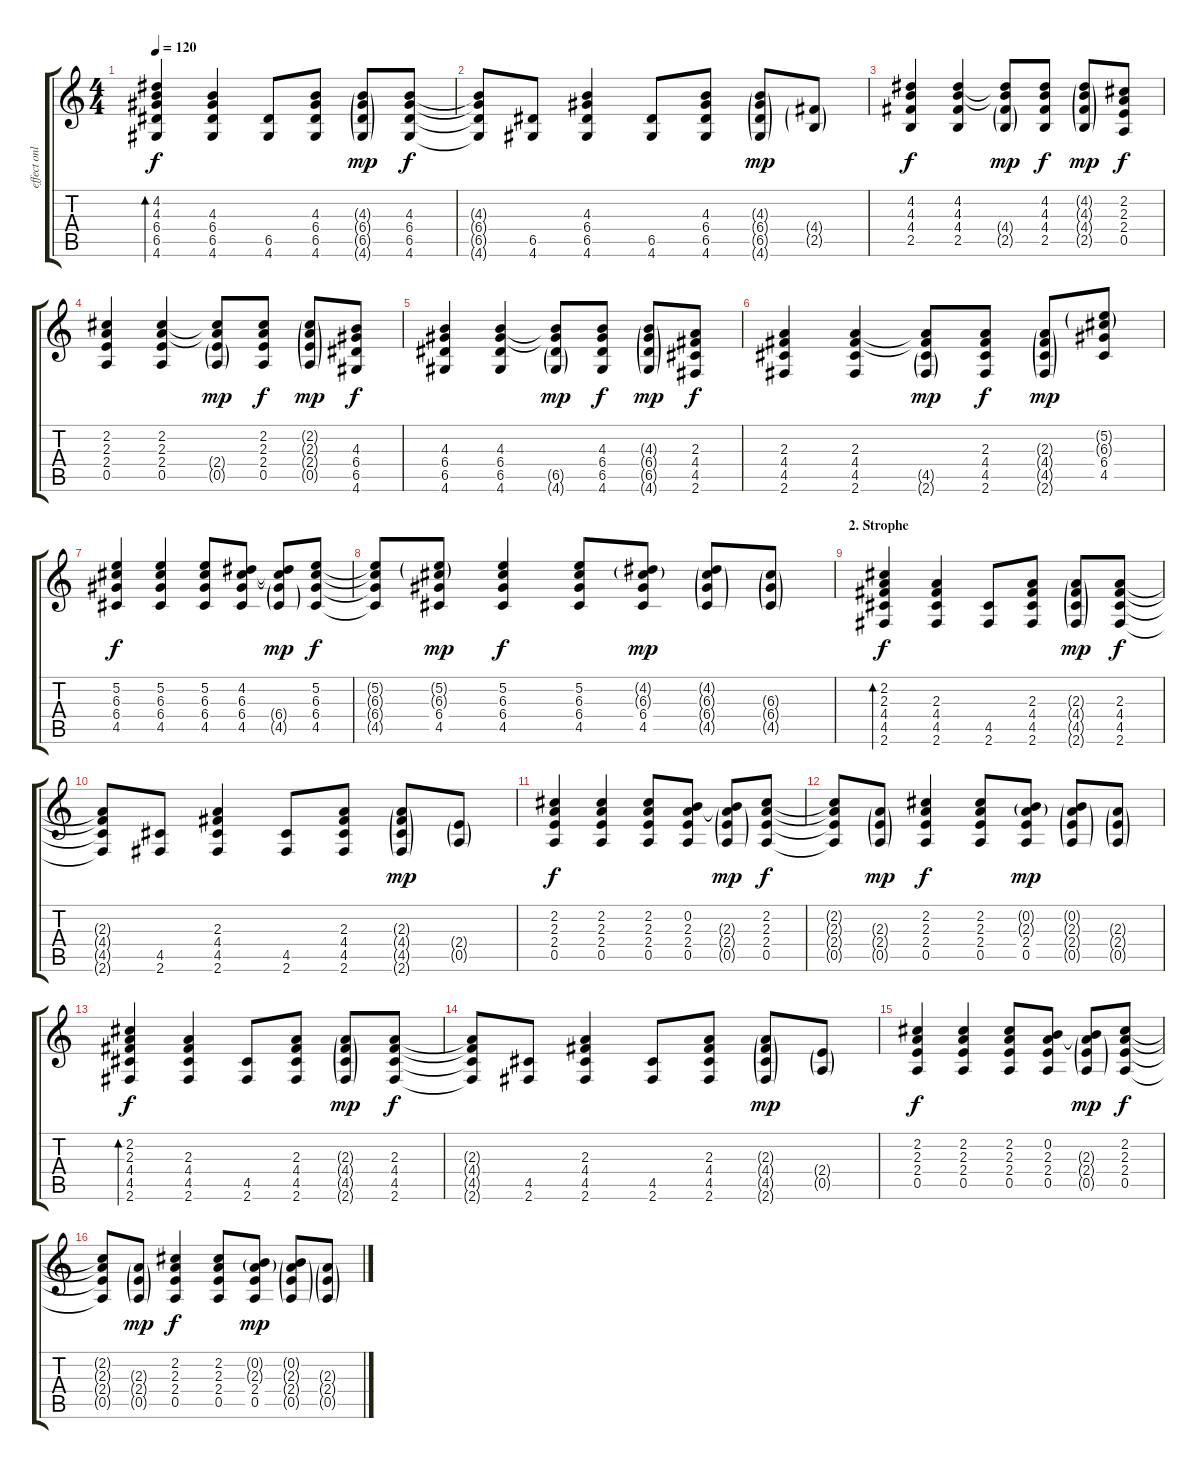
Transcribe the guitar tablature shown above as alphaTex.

\track ("effect only     Ä" "effect onl") {instrument electricguitarjazz}
\staff {score tabs}
\tuning (E4 B3 G3 D3 A2 E2) {hide}
\ts (4 4)
\tempo 120
\clef g2
\ks c
(4.2 4.3 6.4 6.5 4.6).4{bd 60 dy f} (4.3 6.4 6.5 4.6).4 (6.5 4.6).8 (4.3 6.4 6.5 4.6).8 (4.3{g} 6.4{g} 6.5{g} 4.6{g}).8{dy mp} (4.3 6.4 6.5 4.6).8{dy f} |
(4.3{t} 6.4{t} 6.5{t} 4.6{t}).8 (6.5 4.6).8 (4.3 6.4 6.5 4.6).4 (6.5 4.6).8 (4.3 6.4 6.5 4.6).8 (4.3{g} 6.4{g} 6.5{g} 4.6{g}).8{dy mp} (4.4{g} 2.5{g}).8 |
(4.2 4.3 4.4 2.5).4{dy f} (4.2 4.3 4.4 2.5).4 (4.2{t} 4.3{t} 4.4{g} 2.5{g}).8{dy mp} (4.2 4.3 4.4 2.5).8{dy f} (4.2{g} 4.3{g} 4.4{g} 2.5{g}).8{dy mp} (2.2 2.3 2.4 0.5).8{dy f} |
(2.2 2.3 2.4 0.5).4 (2.2 2.3 2.4 0.5).4 (2.2{t} 2.3{t} 2.4{g} 0.5{g}).8{dy mp} (2.2 2.3 2.4 0.5).8{dy f} (2.2{g} 2.3{g} 2.4{g} 0.5{g}).8{dy mp} (4.3 6.4 6.5 4.6).8{dy f} |
(4.3 6.4 6.5 4.6).4 (4.3 6.4 6.5 4.6).4 (4.3{t} 6.4{t} 6.5{g} 4.6{g}).8{dy mp} (4.3 6.4 6.5 4.6).8{dy f} (4.3{g} 6.4{g} 6.5{g} 4.6{g}).8{dy mp} (2.3 4.4 4.5 2.6).8{dy f} |
(2.3 4.4 4.5 2.6).4 (2.3 4.4 4.5 2.6).4 (2.3{t} 4.4{t} 4.5{g} 2.6{g}).8{dy mp} (2.3 4.4 4.5 2.6).8{dy f} (2.3{g} 4.4{g} 4.5{g} 2.6{g}).8{dy mp} (5.2{g} 6.3{g} 6.4 4.5).8 |
(5.2 6.3 6.4 4.5).4{dy f} (5.2 6.3 6.4 4.5).4 (5.2 6.3 6.4 4.5).8 (4.2 6.3 6.4 4.5).8 (4.2{t} 6.3{t} 6.4{g} 4.5{g}).8{dy mp} (5.2 6.3 6.4 4.5).8{dy f} |
(5.2{t} 6.3{t} 6.4{t} 4.5{t}).8 (5.2{g} 6.3{g} 6.4 4.5).8{dy mp} (5.2 6.3 6.4 4.5).4{dy f} (5.2 6.3 6.4 4.5).8 (4.2{g} 6.3{g} 6.4 4.5).8{dy mp} (4.2{g} 6.3{g} 6.4{g} 4.5{g}).8 (6.3{g} 6.4{g} 4.5{g}).8 |
\section ("" "2. Strophe")
(2.2 2.3 4.4 4.5 2.6).4{bd 60 dy f} (2.3 4.4 4.5 2.6).4 (4.5 2.6).8 (2.3 4.4 4.5 2.6).8 (2.3{g} 4.4{g} 4.5{g} 2.6{g}).8{dy mp} (2.3 4.4 4.5 2.6).8{dy f} |
(2.3{t} 4.4{t} 4.5{t} 2.6{t}).8 (4.5 2.6).8 (2.3 4.4 4.5 2.6).4 (4.5 2.6).8 (2.3 4.4 4.5 2.6).8 (2.3{g} 4.4{g} 4.5{g} 2.6{g}).8{dy mp} (2.4{g} 0.5{g}).8 |
(2.2 2.3 2.4 0.5).4{dy f} (2.2 2.3 2.4 0.5).4 (2.2 2.3 2.4 0.5).8 (0.2 2.3 2.4 0.5).8 (0.2{t} 2.3{g} 2.4{g} 0.5{g}).8{dy mp} (2.2 2.3 2.4 0.5).8{dy f} |
(2.2{t} 2.3{t} 2.4{t} 0.5{t}).8 (2.3{g} 2.4{g} 0.5{g}).8{dy mp} (2.2 2.3 2.4 0.5).4{dy f} (2.2 2.3 2.4 0.5).8 (0.2{g} 2.3{g} 2.4 0.5).8{dy mp} (0.2{g} 2.3{g} 2.4{g} 0.5{g}).8 (2.3{g} 2.4{g} 0.5{g}).8 |
(2.2 2.3 4.4 4.5 2.6).4{bd 60 dy f} (2.3 4.4 4.5 2.6).4 (4.5 2.6).8 (2.3 4.4 4.5 2.6).8 (2.3{g} 4.4{g} 4.5{g} 2.6{g}).8{dy mp} (2.3 4.4 4.5 2.6).8{dy f} |
(2.3{t} 4.4{t} 4.5{t} 2.6{t}).8 (4.5 2.6).8 (2.3 4.4 4.5 2.6).4 (4.5 2.6).8 (2.3 4.4 4.5 2.6).8 (2.3{g} 4.4{g} 4.5{g} 2.6{g}).8{dy mp} (2.4{g} 0.5{g}).8 |
(2.2 2.3 2.4 0.5).4{dy f} (2.2 2.3 2.4 0.5).4 (2.2 2.3 2.4 0.5).8 (0.2 2.3 2.4 0.5).8 (0.2{t} 2.3{g} 2.4{g} 0.5{g}).8{dy mp} (2.2 2.3 2.4 0.5).8{dy f} |
(2.2{t} 2.3{t} 2.4{t} 0.5{t}).8 (2.3{g} 2.4{g} 0.5{g}).8{dy mp} (2.2 2.3 2.4 0.5).4{dy f} (2.2 2.3 2.4 0.5).8 (0.2{g} 2.3{g} 2.4 0.5).8{dy mp} (0.2{g} 2.3{g} 2.4{g} 0.5{g}).8 (2.3{g} 2.4{g} 0.5{g}).8
